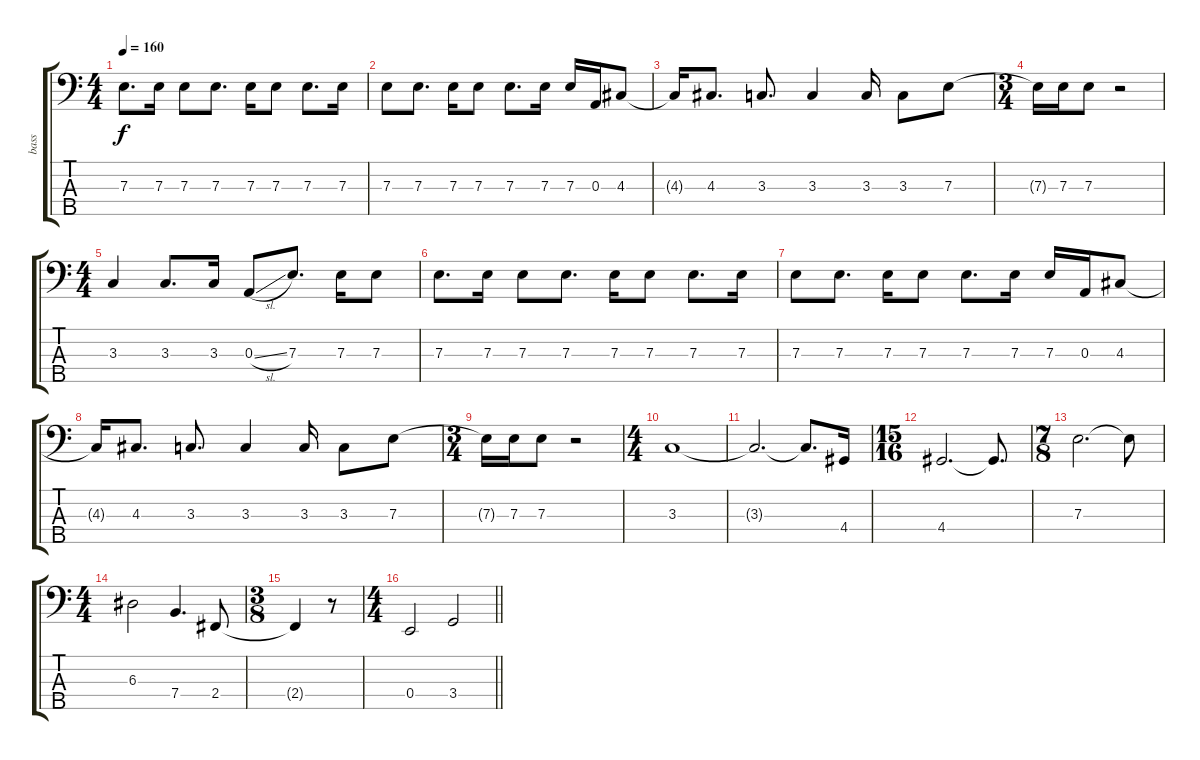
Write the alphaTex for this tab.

\track ("bass" "bass") {instrument electricbassfinger}
\staff {score tabs}
\tuning (G2 D2 A1 E1 B0) {hide}
\ts (4 4)
\tempo 160
\clef f4
\ks c
7.3.8{d dy f} 7.3.16 7.3.8 7.3.8{d} 7.3.16 7.3.8 7.3.8{d} 7.3.16 |
7.3.8 7.3.8{d} 7.3.16 7.3.8 7.3.8{d} 7.3.16 7.3.16 0.3.16 4.3.8 |
4.3{t}.16 4.3.8{d} 3.3.8{d} 3.3.4 3.3.16 3.3.8 7.3.8 |
\ts (3 4)
7.3{t}.16 7.3.16 7.3.8 r.2 |
\ts (4 4)
3.3.4 3.3.8{d} 3.3.16 0.3{sl}.8 7.3.8{d} 7.3.16 7.3.8 |
7.3.8{d} 7.3.16 7.3.8 7.3.8{d} 7.3.16 7.3.8 7.3.8{d} 7.3.16 |
7.3.8 7.3.8{d} 7.3.16 7.3.8 7.3.8{d} 7.3.16 7.3.16 0.3.16 4.3.8 |
4.3{t}.16 4.3.8{d} 3.3.8{d} 3.3.4 3.3.16 3.3.8 7.3.8 |
\ts (3 4)
7.3{t}.16 7.3.16 7.3.8 r.2 |
\ts (4 4)
3.3.1 |
3.3{t}.2{d} 3.3{t}.8{d} 4.4.16 |
\ts (15 16)
4.4.2{d} 4.4{t}.8{d} |
\ts (7 8)
7.3.2{d} 7.3{t}.8 |
\ts (4 4)
6.3.2 7.4.4{d} 2.4.8 |
\ts (3 8)
2.4{t}.4 r.8 |
\ts (4 4)
\barLineRight lightlight
0.4.2 3.4.2
